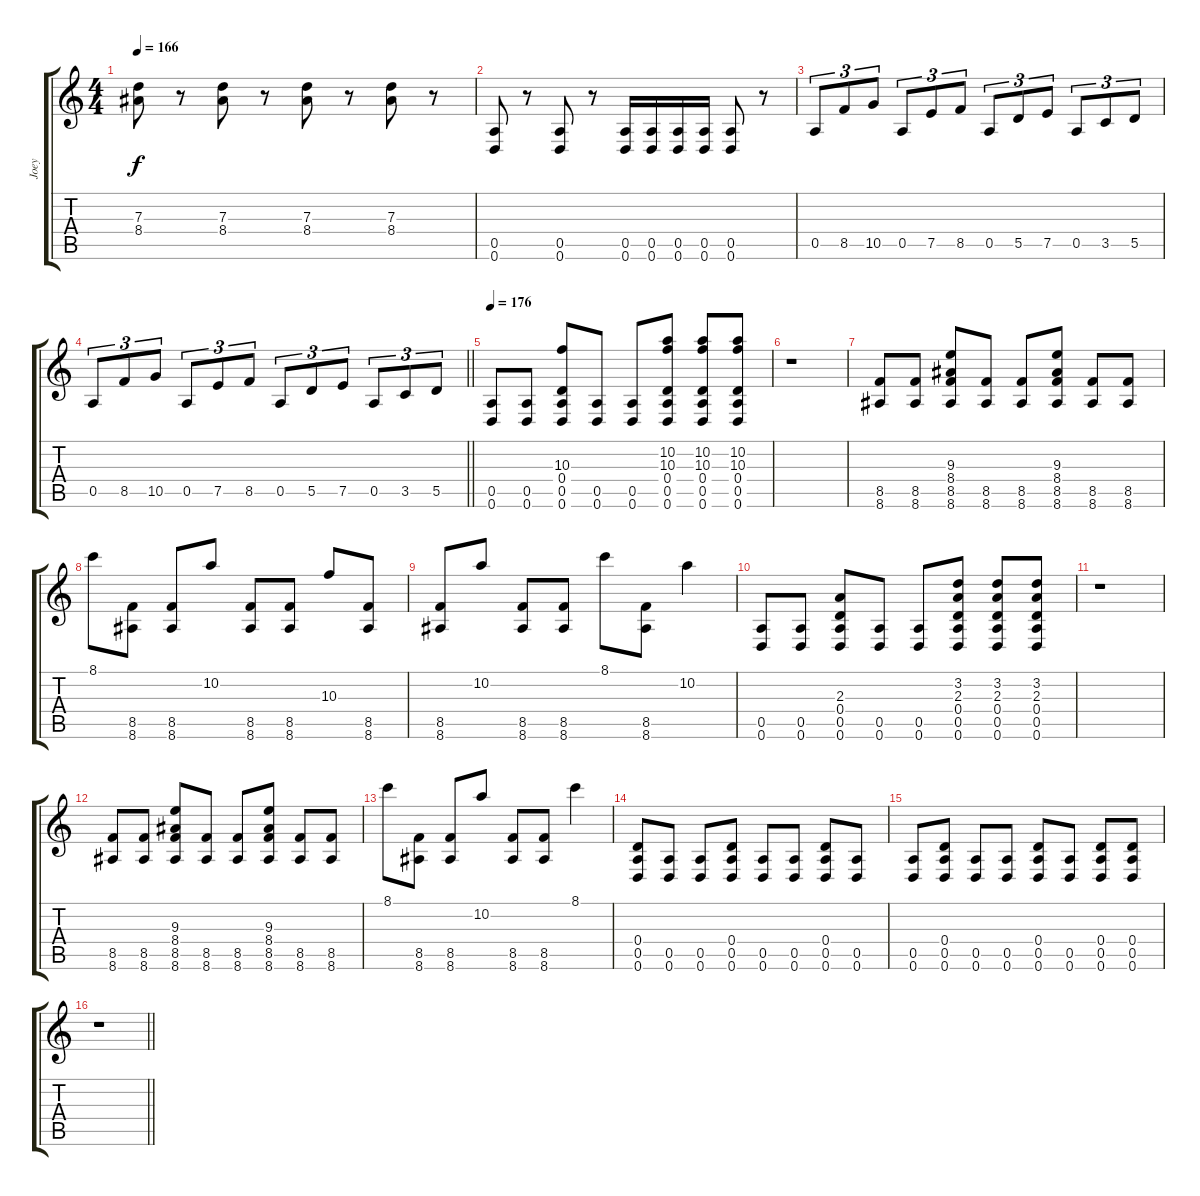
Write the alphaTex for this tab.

\track ("Joey" "Joey") {instrument overdrivenguitar}
\staff {score tabs}
\tuning (E4 B3 G3 D3 A2 D2) {hide}
\ts (4 4)
\tempo 166
\clef g2
\ks c
(7.3 8.4).8{dy f} r.8 (7.3 8.4).8 r.8 (7.3 8.4).8 r.8 (7.3 8.4).8 r.8 |
(0.5 0.6).8 r.8 (0.5 0.6).8 r.8 (0.5 0.6).16 (0.5 0.6).16 (0.5 0.6).16 (0.5 0.6).16 (0.5 0.6).8 r.8 |
0.5.8{tu (3 2)} 8.5.8{tu (3 2)} 10.5.8{tu (3 2)} 0.5.8{tu (3 2)} 7.5.8{tu (3 2)} 8.5.8{tu (3 2)} 0.5.8{tu (3 2)} 5.5.8{tu (3 2)} 7.5.8{tu (3 2)} 0.5.8{tu (3 2)} 3.5.8{tu (3 2)} 5.5.8{tu (3 2)} |
\barLineRight lightlight
0.5.8{tu (3 2)} 8.5.8{tu (3 2)} 10.5.8{tu (3 2)} 0.5.8{tu (3 2)} 7.5.8{tu (3 2)} 8.5.8{tu (3 2)} 0.5.8{tu (3 2)} 5.5.8{tu (3 2)} 7.5.8{tu (3 2)} 0.5.8{tu (3 2)} 3.5.8{tu (3 2)} 5.5.8{tu (3 2)} |
\tempo 176
(0.5 0.6).8 (0.5 0.6).8 (10.3 0.4 0.5 0.6).8 (0.5 0.6).8 (0.5 0.6).8 (10.2 10.3 0.4 0.5 0.6).8 (10.2 10.3 0.4 0.5 0.6).8 (10.2 10.3 0.4 0.5 0.6).8 |
r.1 |
(8.5 8.6).8 (8.5 8.6).8 (9.3 8.4 8.5 8.6).8 (8.5 8.6).8 (8.5 8.6).8 (9.3 8.4 8.5 8.6).8 (8.5 8.6).8 (8.5 8.6).8 |
8.1.8 (8.5 8.6).8 (8.5 8.6).8 10.2.8 (8.5 8.6).8 (8.5 8.6).8 10.3.8 (8.5 8.6).8 |
(8.5 8.6).8 10.2.8 (8.5 8.6).8 (8.5 8.6).8 8.1.8 (8.5 8.6).8 10.2.4 |
(0.5 0.6).8 (0.5 0.6).8 (2.3 0.4 0.5 0.6).8 (0.5 0.6).8 (0.5 0.6).8 (3.2 2.3 0.4 0.5 0.6).8 (3.2 2.3 0.4 0.5 0.6).8 (3.2 2.3 0.4 0.5 0.6).8 |
r.1 |
(8.5 8.6).8 (8.5 8.6).8 (9.3 8.4 8.5 8.6).8 (8.5 8.6).8 (8.5 8.6).8 (9.3 8.4 8.5 8.6).8 (8.5 8.6).8 (8.5 8.6).8 |
8.1.8 (8.5 8.6).8 (8.5 8.6).8 10.2.8 (8.5 8.6).8 (8.5 8.6).8 8.1.4 |
(0.4 0.5 0.6).8 (0.5 0.6).8 (0.5 0.6).8 (0.4 0.5 0.6).8 (0.5 0.6).8 (0.5 0.6).8 (0.4 0.5 0.6).8 (0.5 0.6).8 |
(0.5 0.6).8 (0.4 0.5 0.6).8 (0.5 0.6).8 (0.5 0.6).8 (0.4 0.5 0.6).8 (0.5 0.6).8 (0.4 0.5 0.6).8 (0.4 0.5 0.6).8 |
\barLineRight lightlight
r.1
